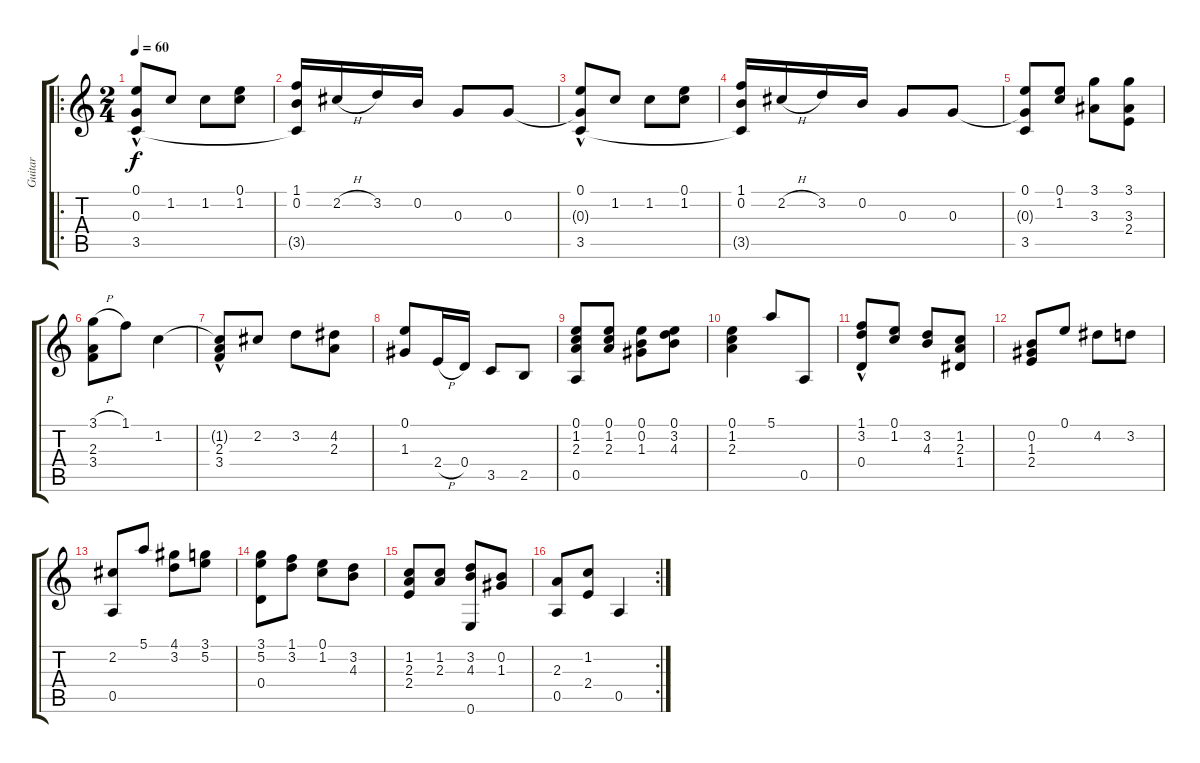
\track ("Guitar" "Guitar") {instrument acousticguitarnylon}
\staff {score tabs}
\tuning (E4 B3 G3 D3 A2 E2) {hide}
\ro
\ts (2 4)
\tempo 60
\clef g2
\ks c
(0.1{hac} 0.3 3.5).8{dy f} 1.2.8 1.2.8 (0.1 1.2).8 |
(1.1 0.2 3.5{t}).16 2.2{h}.16 3.2.16 0.2.16 0.3.8 0.3.8 |
(0.1{hac} 0.3{t} 3.5).8 1.2.8 1.2.8 (0.1 1.2).8 |
(1.1 0.2 3.5{t}).16 2.2{h}.16 3.2.16 0.2.16 0.3.8 0.3.8 |
(0.1 0.3{t} 3.5).8 (0.1 1.2).8 (3.1 3.3).8 (3.1 3.3 2.4).8 |
(3.1{h} 2.3 3.4).8 1.1.8 1.2.4 |
(1.2{t} 2.3{hac} 3.4{hac}).8 2.2.8 3.2.8 (4.2 2.3).8 |
(0.1 1.3).8 2.4{h}.16 0.4.16 3.5.8 2.5.8 |
(0.1 1.2 2.3 0.5).8 (0.1 1.2 2.3).8 (0.1 0.2 1.3).8 (0.1 3.2 4.3).8 |
(0.1 1.2 2.3).4 5.1.8 0.5.8 |
(1.1 3.2 0.4{hac}).8 (0.1 1.2).8 (3.2 4.3).8 (1.2 2.3 1.4).8 |
(0.2 1.3 2.4).8 0.1.8 4.2.8 3.2.8 |
(2.2 0.5).8 5.1.8 (4.1 3.2).8 (3.1 5.2).8 |
(3.1 5.2 0.4).8 (1.1 3.2).8 (0.1 1.2).8 (3.2 4.3).8 |
(1.2 2.3 2.4).8 (1.2 2.3).8 (3.2 4.3 0.6).8 (0.2 1.3).8 |
\rc 2
(2.3 0.5).8 (1.2 2.4).8 0.5.4
